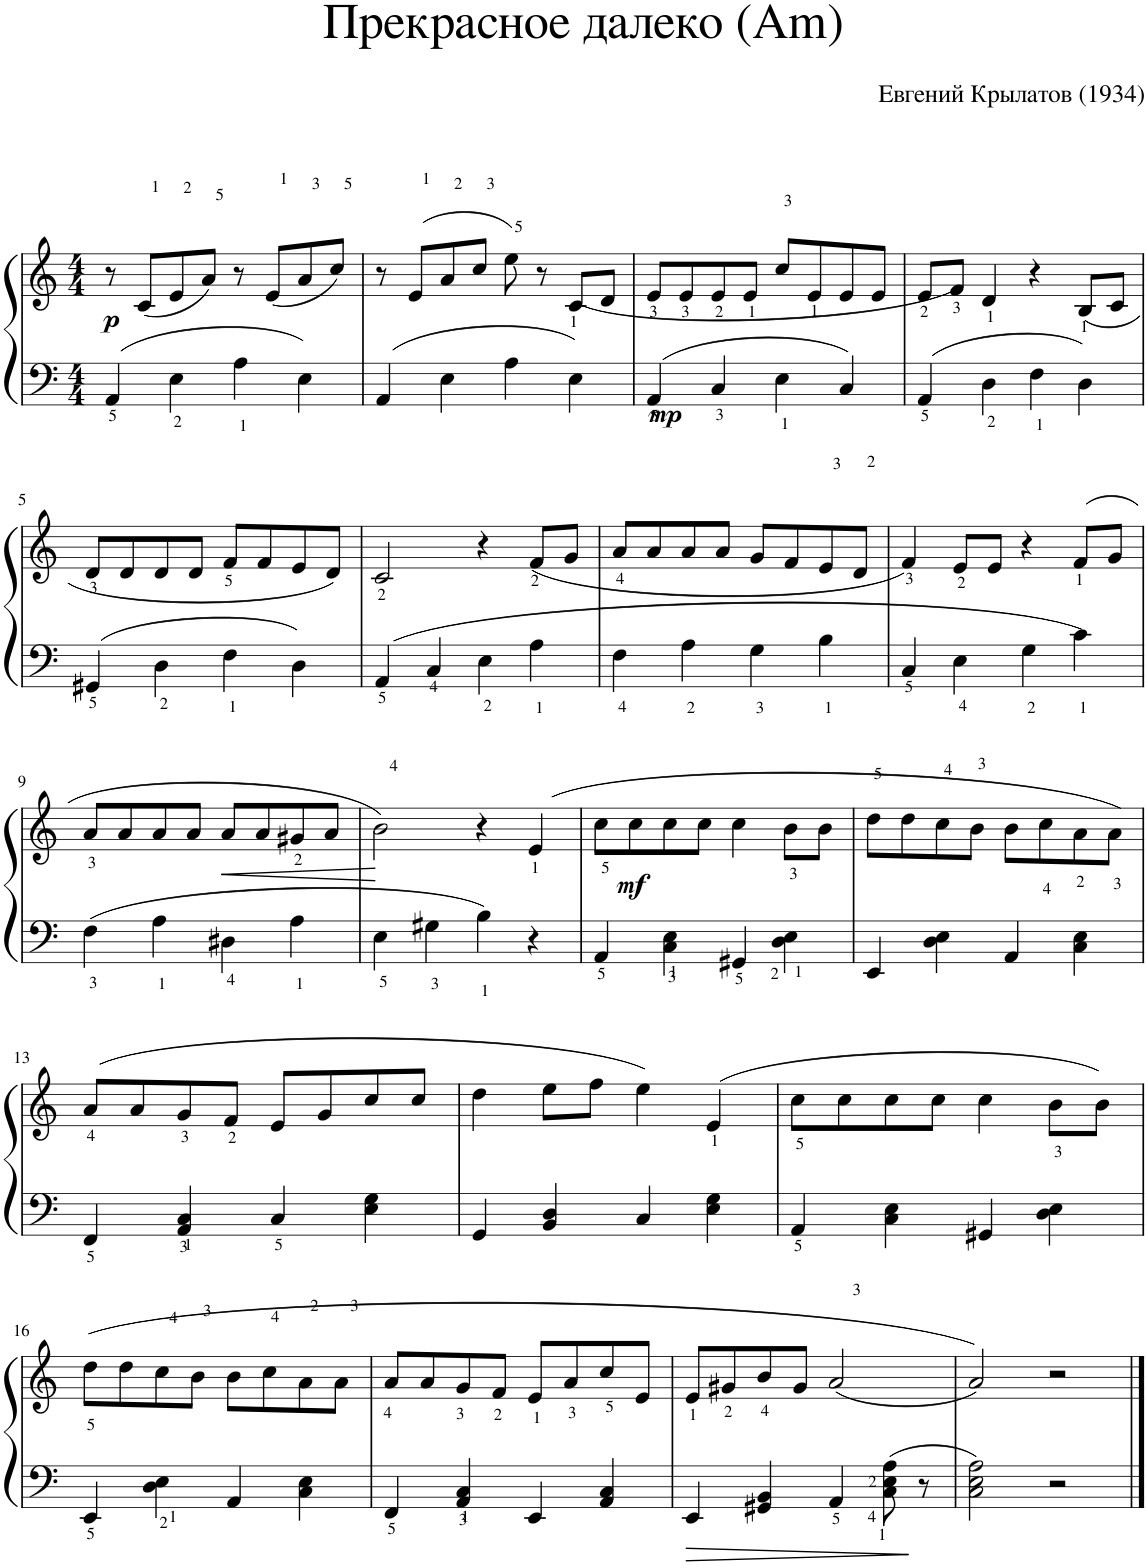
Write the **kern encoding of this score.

**kern	**kern	**dynam
*part1	*part1	*part1
*staff2	*staff1	*staff1/2
*I"Piano	*	*
*I'Pno.	*	*
*clefF4	*clefG2	*
*k[]	*k[]	*
*M4/4	*M4/4	*
=1	=1	=1
!	!	!LO:DY:b
4AA/	8r	p
.	(8c/L	.
4E<\	8e/	.
.	8a/J)	.
4A<\	8r	.
.	(8e/L	.
4E\	8a/	.
.	8cc/J)	.
=2	=2	=2
4AA/	8r	.
.	(8e/L	.
4E\	8a/	.
.	8cc/J	.
4A\	8ee\)	.
.	8r	.
4E\	(8c/L	.
.	8d/J	.
=3	=3	=3
!	!	!LO:DY:b=2
4AA/	8e/L	mp
.	8e/	.
4C/	8e/	.
.	8e/J	.
4E<\	8cc/L	.
.	8e/	.
4C/	8e/	.
.	8e/J	.
=4	=4	=4
4AA/	8e/L	.
.	8f/J)	.
4D<\	4d/	.
4F<\	4r	.
4D\	(8B/L	.
.	8c/J	.
!!LO:LB:g=z
=5	=5	=5
4GG#X/	8d/L	.
.	8d/	.
4D<\	8d/	.
.	8d/J	.
4F<\	8f/L	.
.	8f/	.
4D\	8e/	.
.	8d/J)	.
=6	=6	=6
4AA/	2c/	.
4C/	.	.
4E<\	4r	.
4A<\	(8f/L	.
.	8g/J	.
=7	=7	=7
4F<\	8a/L	.
.	8a/	.
4A<\	8a/	.
.	8a/J	.
4G<\	8g/L	.
.	8f/	.
4B<\	8e/	.
.	8d/J	.
=8	=8	=8
4C/	4f/)	.
4E<\	8e/L	.
.	8e/J	.
4G<\	4r	.
4c<\	(8f/L	.
.	8g/J	.
!!LO:LB:g=z
=9	=9	=9
4F<\	8a/L	.
.	8a/	.
4A<\	8a/	.
.	8a/J	.
!	!	!LO:HP:b
4D#X<\	8a/L	<
.	8a/	.
4A<\	8g#X/	.
.	8a/J	.
=10	=10	=10
4E<\	2b\)	.
4G#X<\	.	.
4B<\	4r	[
4r	(4e/	.
=11	=11	=11
4AA/	8cc<\L	.
!	!	!LO:DY:b
.	8cc\	mf
4C\ 4E\	8cc\	.
.	8cc\J	.
4GG#X/	4cc\	.
4D\ 4E\	8b<\L	.
.	8b\J	.
=12	=12	=12
4EE/	8dd\L	.
.	8dd\	.
4D\ 4E\	8cc\	.
.	8b\J	.
4AA/	8b\L	.
.	8cc<\	.
4C\ 4E\	8a<\	.
.	8a<\J)	.
!!LO:LB:g=z
=13	=13	=13
4FF/	(8a/L	.
.	8a/	.
4AA/ 4C/	8g/	.
.	8f/J	.
4C/	8e/L	.
.	8g/	.
4E\ 4G\	8cc/	.
.	8cc/J	.
=14	=14	=14
4GG/	4dd\	.
4BB/ 4D/	8ee\L	.
.	8ff\J	.
4C/	4ee\)	.
4E\ 4G\	(4e/	.
=15	=15	=15
4AA/	8cc<\L	.
.	8cc\	.
4C\ 4E\	8cc\	.
.	8cc\J	.
4GG#X/	4cc\	.
4D\ 4E\	8b<\L	.
.	8b\J)	.
!!LO:LB:g=z
=16	=16	=16
4EE/	(8dd<\L	.
.	8dd\	.
4D\ 4E\	8cc\	.
.	8b\J	.
4AA/	8b\L	.
.	8cc\	.
4C\ 4E\	8a\	.
.	8a\J	.
=17	=17	=17
4FF/	8a/L	.
.	8a/	.
4AA/ 4C/	8g/	.
.	8f/J	.
4EE/	8e/L	.
.	8a/	.
4AA/ 4C/	8cc/	.
.	8e/J	.
=18	=18	=18
4EE/	8e/L	.
.	8g#X/	.
4GG#X/ 4BB/	8b/	.
.	8g#/J	.
4AA/	(2a/	.
8C\ 8E\ 8A\	.	.
8r	.	.
=19	=19	=19
2C\ 2E\ 2A\	2a/))	.
2r	2r	.
==	==	==
*-	*-	*-
